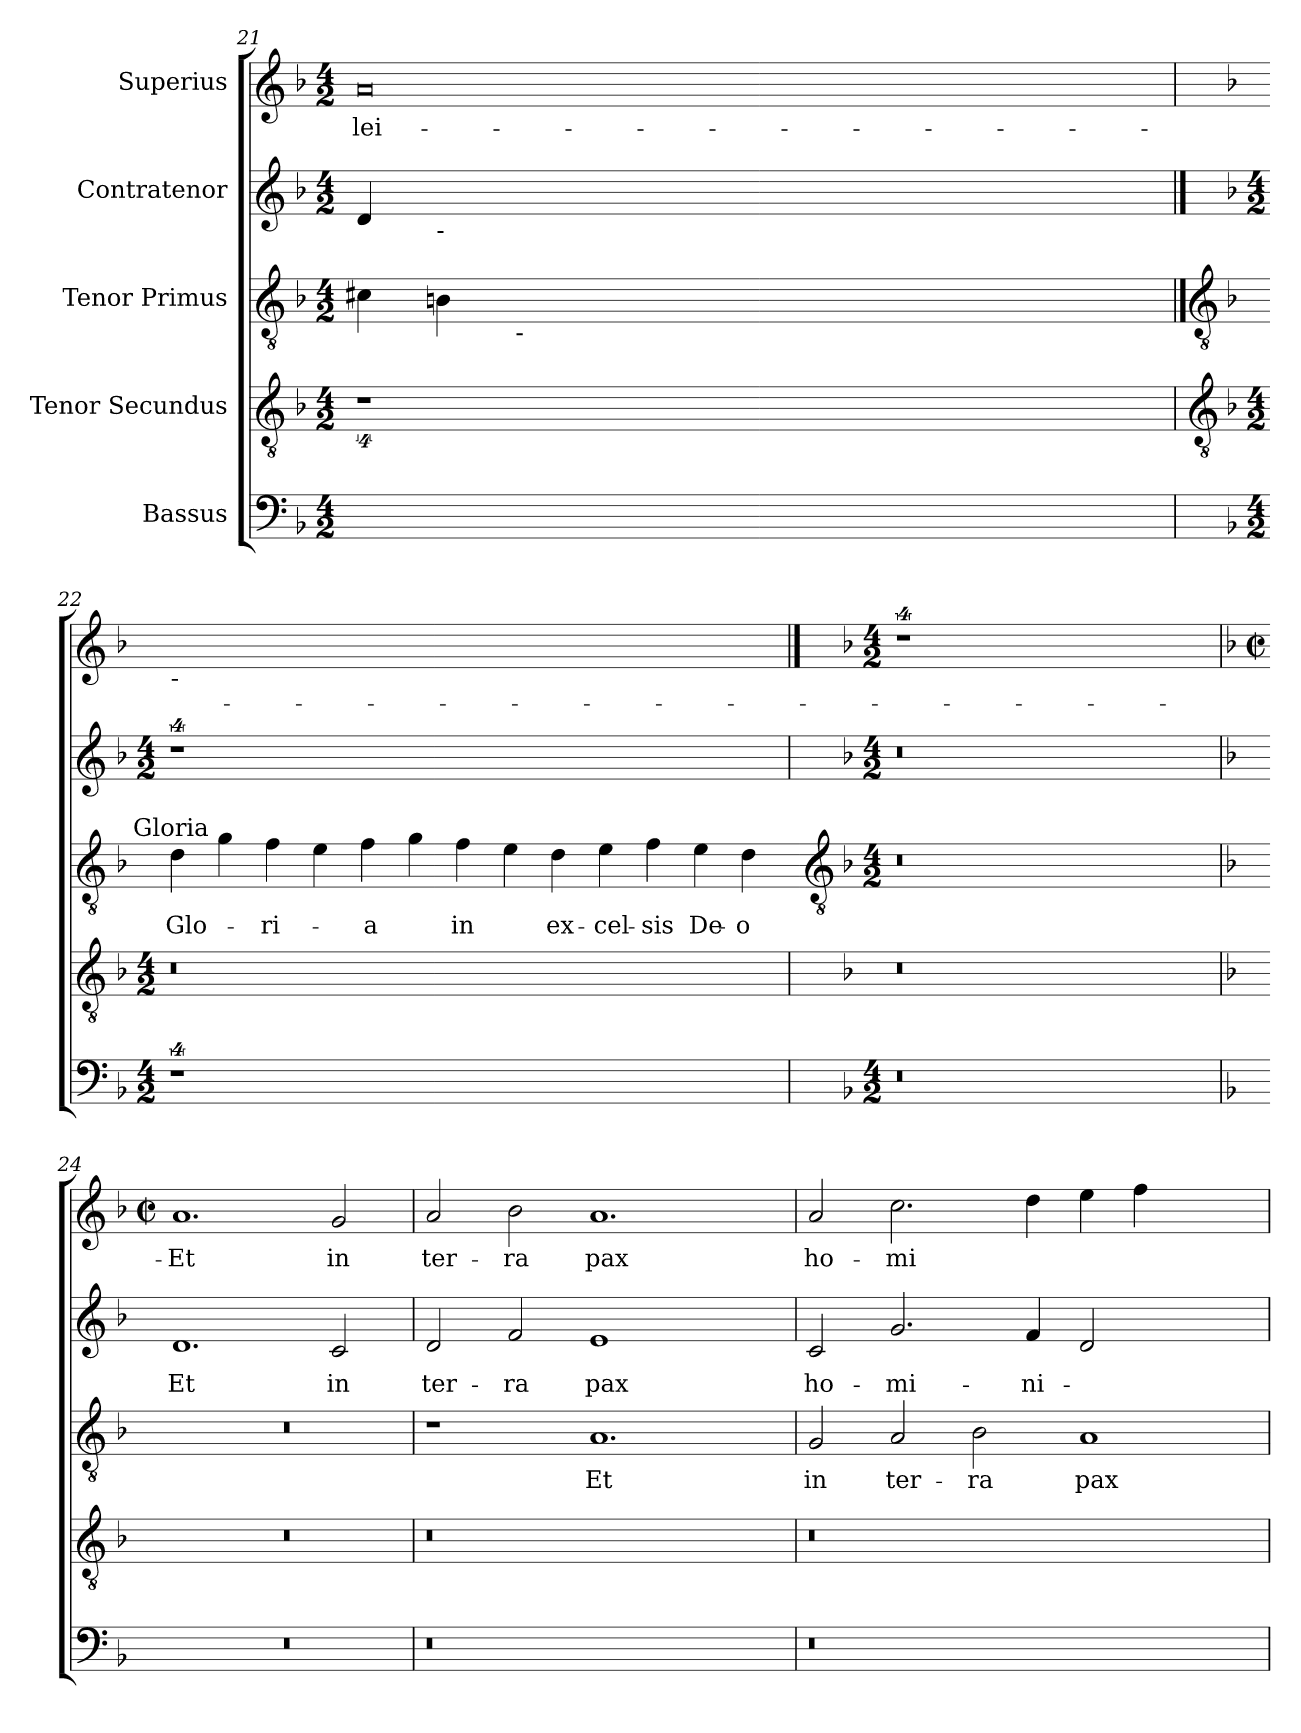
**kern	**text	**text	**kern	**kern	**text	**kern	**text	**kern	**text
*part5	*part5	*part5	*part4	*part3	*part3	*part2	*part2	*part1	*part1
*staff5	*staff5	*staff5	*staff4	*staff3	*staff3	*staff2	*staff2	*staff1	*staff1
*I"Bassus	*	*	*I"Tenor Secundus	*I"Tenor Primus	*	*I"Contratenor	*	*I"Superius	*
!!LO:LB:g=z
*clefF4	*	*	*clefGv2	*clefGv2	*	*clefG2	*	*clefG2	*
*k[b-]	*	*	*k[b-]	*k[b-]	*	*k[b-]	*	*k[b-]	*
*F:	*	*	*F:	*F:	*	*F:	*	*F:	*
*M4/2	*	*	*M4/2	*M4/2	*	*M4/2	*	*M4/2	*
=21A	=21A	=21A	=21A	=21A	=21A	=21A	=21A	=21A	=21A
!LO:TX:b:t=-	!	!	!	!	!	!	!	!	!
!	!	!LO:LY:b	!	!	!	!	!	!	!LO:LY:b
*^	*	*	*	*	*	*	*	*	*
[1.AAyy	1ryy	.	-son.	4%13r	4c#X	.	4d	.	0a	-lei-
!	!	!	!	!	!	!	!LO:TX:b:t=-	!	!	!
!	!	!	!	!	!	!	!	!LO:LY:b	!	!
.	.	.	.	.	4Bn	.	1eyy	-son.	.	.
!	!	!	!	!	!LO:TX:b:t=-	!	!	!	!	!
!	!	!	!	!	!	!LO:LY:b	!	!	!	!
.	.	.	.	.	1c#yy	-son.	.	.	.	.
.	2ryy	.	.	.	.	.	.	.	.	.
.	.	.	.	.	.	.	0ryy	.	.	.
2AAyy]	2ryy	.	.	.	1..ryy	.	.	.	.	.
1ryy	1ryy	.	.	.	.	.	.	.	1ryy	.
4ryy	4ryy	.	.	.	.	.	.	.	4ryy	.
*v	*v	*	*	*	*	*	*	*	*	*
!!LO:LB:g=z
=22A	=22A	=22A	=22A	==22A	=22A	==22A	=22A	=22A	=22A
*	*	*	*clefGv2	*clefGv2	*	*	*	*	*
*	*	*	*k[b-]	*	*	*	*	*	*
*	*	*	*F:	*	*	*	*	*	*
*M4/2	*	*	*M4/2	*	*	*M4/2	*	*	*
*^	*	*	*	*	*	*	*	*	*
!	!	!	!	!	!	!	!	!	!LO:TX:b:t=-	!
!	!	!	!	!	!LO:TX:a:cj:t=Gloria	!	!	!	!	!
!	!	!	!	!	!	!LO:LY:b	!	!	!	!LO:LY:b
*v	*v	*	*	*	*	*	*	*	*	*
4%13r	.	.	0r	4d	Glo-	4%13r	.	[1.ayy	-son.
.	.	.	.	4g	.	.	.	.	.
!	!	!	!	!	!LO:LY:b	!	!	!	!
.	.	.	.	4f	-ri-	.	.	.	.
.	.	.	.	4e	.	.	.	.	.
!	!	!	!	!	!LO:LY:b	!	!	!	!
.	.	.	.	4f	-a	.	.	.	.
.	.	.	.	4g	.	.	.	.	.
!	!	!	!	!	!LO:LY:b	!	!	!	!
.	.	.	.	4f	in	.	.	2ayy]	.
.	.	.	.	4e	.	.	.	.	.
!	!	!	!	!	!LO:LY:b	!	!	!	!
.	.	.	1ryy	4d	ex-	.	.	1ryy	.
!	!	!	!	!	!LO:LY:b	!	!	!	!
.	.	.	.	4e	-cel-	.	.	.	.
!	!	!	!	!	!LO:LY:b	!	!	!	!
.	.	.	.	4f	-sis	.	.	.	.
!	!	!	!	!	!LO:LY:b	!	!	!	!
.	.	.	.	4e	De-	.	.	.	.
!	!	!	!	!	!LO:LY:b	!	!	!	!
.	.	.	4ryy	4d	-o	.	.	4ryy	.
!!LO:LB:g=z
=23	==23	==23	=23	=23-	==23	=23	==23	==23	==23
*	*	*	*	*clefGv2	*	*	*	*	*
*k[b-]	*	*	*	*	*	*k[b-]	*	*	*
*F:	*	*	*	*	*	*F:	*	*	*
*M4/2	*	*	*	*M4/2	*	*M4/2	*	*M4/2	*
*	*	*	*	*	*	*^	*	*	*
0r	.	.	0r	0r	.	0r	0ryy	.	4%13r	.
1ryy	.	.	1ryy	1ryy	.	1ryy	1ryy	.	.	.
4ryy	.	.	4ryy	4ryy	.	4ryy	4ryy	.	.	.
!!LO:LB:g=z
=24	=24	=24	=24	=24	=24	=24	=24	=24	=24	=24
*	*	*	*	*	*	*	*	*	*k[b-]	*
*	*	*	*	*	*	*	*	*	*F:	*
*	*	*	*	*	*	*	*	*	*M4/2	*
*	*	*	*	*	*	*	*	*	*met(c|)	*
!	!	!	!	!	!	!	!	!LO:LY:b	!	!LO:LY:b
0r	.	.	0r	0r	.	1.d	0ryy	Et	1.a	Et
!	!	!	!	!	!	!	!	!LO:LY:b	!	!LO:LY:b
.	.	.	.	.	.	2c	.	in	2g	in
=25	=25	=25	=25	=25	=25	=25	=25	=25	=25	=25
!	!	!	!	!	!	!	!	!LO:LY:b	!	!LO:LY:b
0r	.	.	0r	1r	.	2d	0ryy	ter-	2a	ter-
!	!	!	!	!	!	!	!	!LO:LY:b	!	!LO:LY:b
.	.	.	.	.	.	2f	.	-ra	2b-	-ra
!	!	!	!	!	!LO:LY:b	!	!	!LO:LY:b	!	!LO:LY:b
.	.	.	.	1.A	Et	1e	.	pax	1.a	pax
2ryy	.	.	2ryy	.	.	2ryy	2ryy	.	.	.
=26	=26	=26	=26	=26	=26	=26	=26	=26	=26	=26
!	!	!	!	!	!LO:LY:b	!	!	!LO:LY:b	!	!LO:LY:b
0r	.	.	0r	2G	in	2c	0ryy	ho-	2a	ho-
!	!	!	!	!	!LO:LY:b	!	!	!LO:LY:b	!	!LO:LY:b
.	.	.	.	2A	ter-	2.g	.	-mi-	2.cc	-mi
!	!	!	!	!	!LO:LY:b	!	!	!	!	!
.	.	.	.	2B-	-ra	.	.	.	.	.
!	!	!	!	!	!	!	!	!LO:LY:b	!	!
.	.	.	.	.	.	4f	.	-ni-	4dd	.
!	!	!	!	!	!LO:LY:b	!	!	!	!	!
.	.	.	.	1A	pax	2d	.	.	4ee	.
.	.	.	.	.	.	.	.	.	4ff	.
2ryy	.	.	2ryy	.	.	2ryy	2ryy	.	2ryy	.
*	*	*	*	*	*	*v	*v	*	*	*
=	=	=	=	=	=	=	=	=	=
*-	*-	*-	*-	*-	*-	*-	*-	*-	*-
